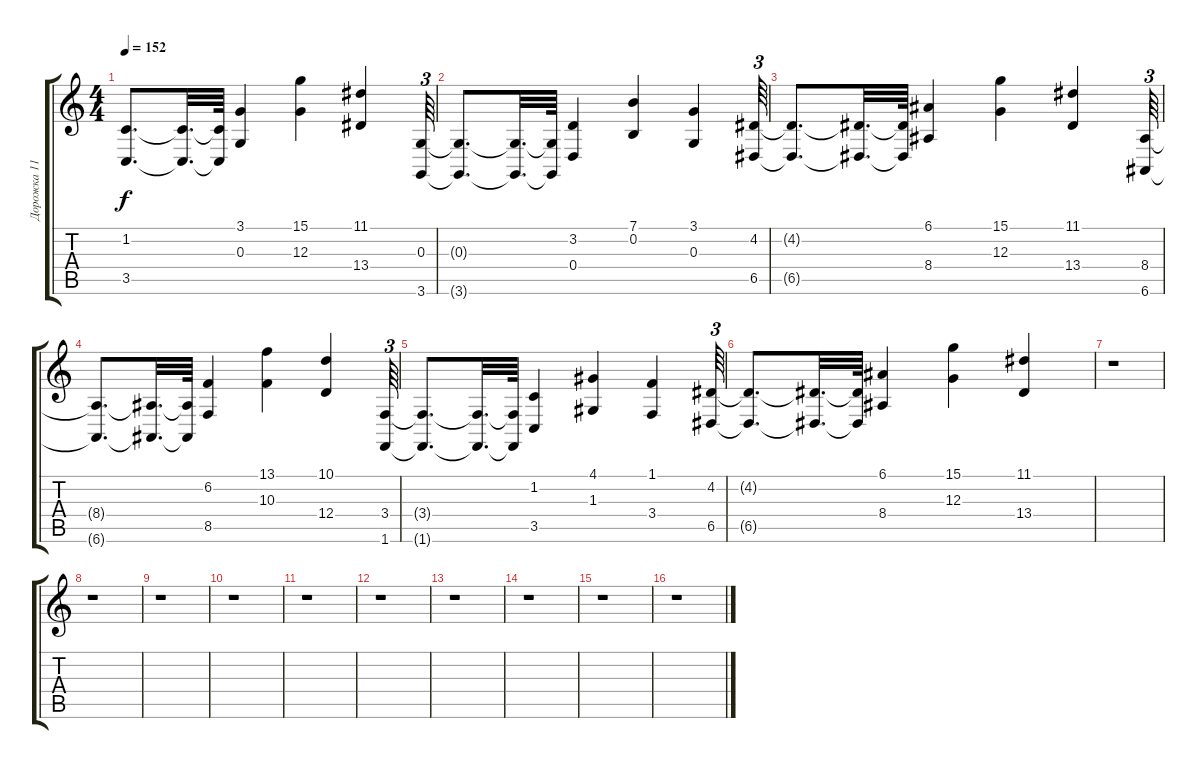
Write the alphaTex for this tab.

\track ("Дорожка 11" "Дорожка 11") {instrument pizzicatostrings}
\staff {score tabs}
\tuning (E4 B3 G3 D3 A2 E2) {hide}
\ts (4 4)
\tempo 152
\clef g2
\ks c
(1.2{t} 3.5{t}).8{d dy f} (1.2{t} 3.5{t}).32{d} (1.2{t} 3.5{t}).64 (3.1 0.3).4 (15.1 12.3).4 (11.1 13.4).4 (0.3 3.6).64{tu (3 2)} |
(0.3{t} 3.6{t}).8{d} (0.3{t} 3.6{t}).32{d} (0.3{t} 3.6{t}).64 (3.2 0.4).4 (7.1 0.2).4 (3.1 0.3).4 (4.2 6.5).64{tu (3 2)} |
(4.2{t} 6.5{t}).8{d} (4.2{t} 6.5{t}).32{d} (4.2{t} 6.5{t}).64 (6.1 8.4).4 (15.1 12.3).4 (11.1 13.4).4 (8.4 6.6).64{tu (3 2)} |
(8.4{t} 6.6{t}).8{d} (8.4{t} 6.6{t}).32{d} (8.4{t} 6.6{t}).64 (6.2 8.5).4 (13.1 10.3).4 (10.1 12.4).4 (3.4 1.6).64{tu (3 2)} |
(3.4{t} 1.6{t}).8{d} (3.4{t} 1.6{t}).32{d} (3.4{t} 1.6{t}).64 (1.2 3.5).4 (4.1 1.3).4 (1.1 3.4).4 (4.2 6.5).64{tu (3 2)} |
(4.2{t} 6.5{t}).8{d} (4.2{t} 6.5{t}).32{d} (4.2{t} 6.5{t}).64 (6.1 8.4).4 (15.1 12.3).4 (11.1 13.4).4 |
r.1 |
r.1 |
r.1 |
r.1 |
r.1 |
r.1 |
r.1 |
r.1 |
r.1 |
r.1
